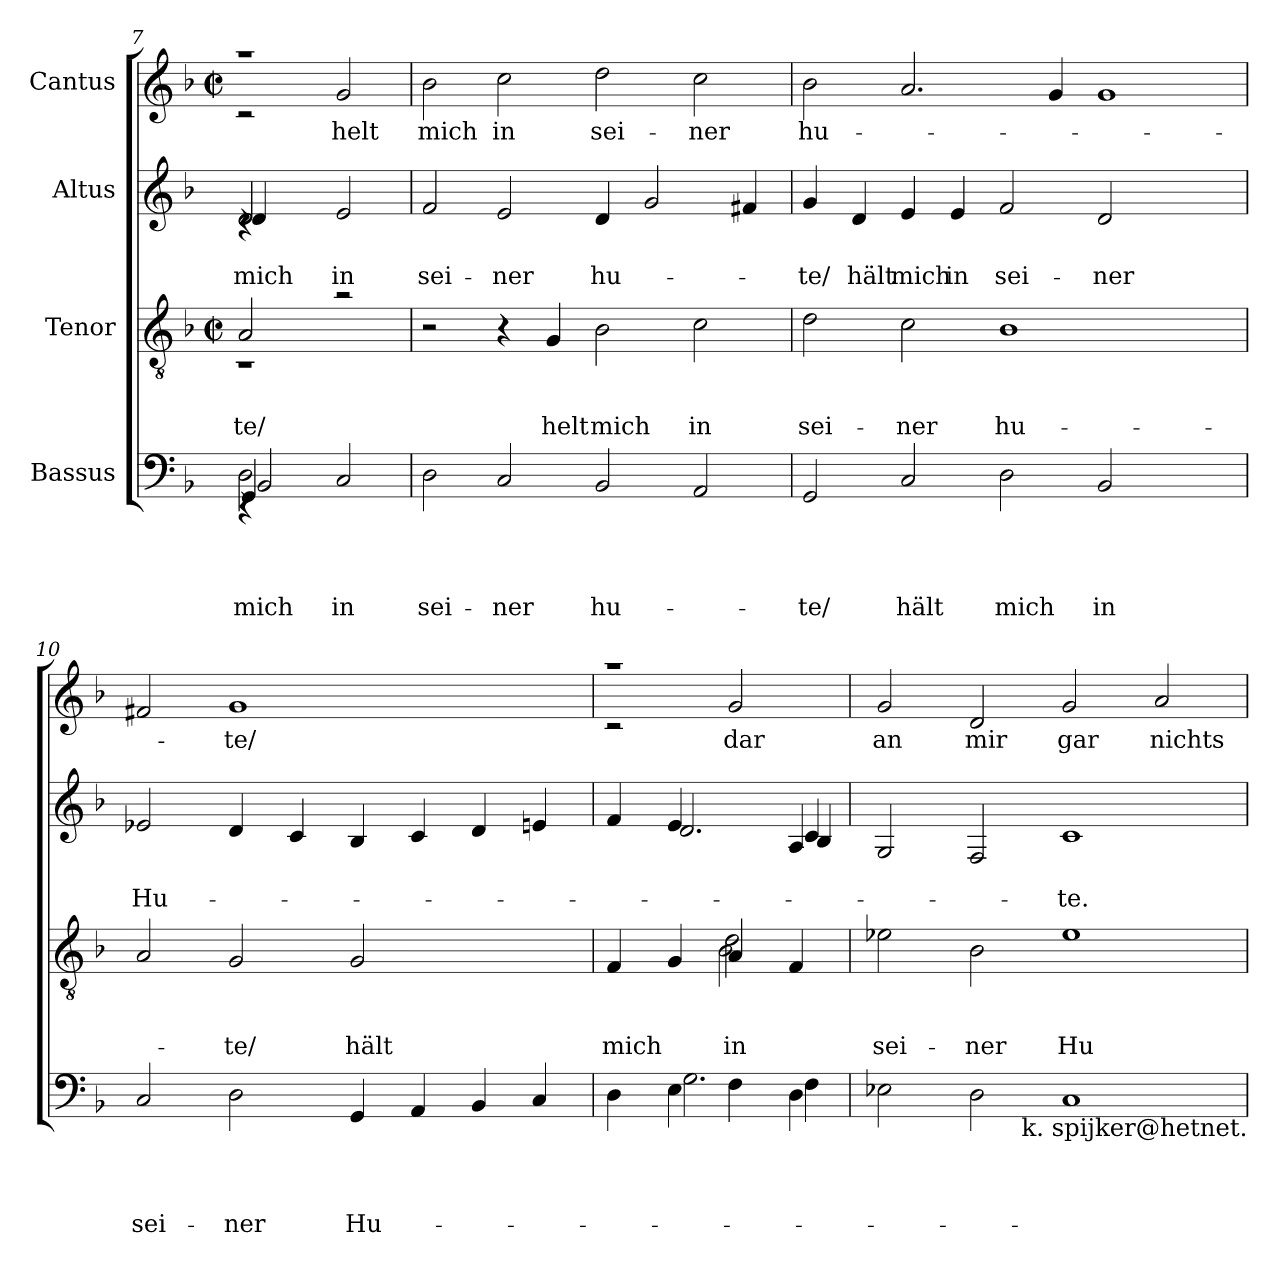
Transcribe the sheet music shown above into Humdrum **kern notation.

**kern	**text	**text	**text	**text	**kern	**text	**text	**text	**kern	**text	**text	**kern	**text
*part4	*part4	*part4	*part4	*part4	*part3	*part3	*part3	*part3	*part2	*part2	*part2	*part1	*part1
*staff4	*staff4	*staff4	*staff4	*staff4	*staff3	*staff3	*staff3	*staff3	*staff2	*staff2	*staff2	*staff1	*staff1
*I"Bassus	*	*	*	*	*I"Tenor	*	*	*	*I"Altus	*	*	*I"Cantus	*
!!LO:LB:g=z
*clefF4	*	*	*	*	*clefGv2	*	*	*	*clefG2	*	*	*clefG2	*
*k[b-]	*	*	*	*	*k[b-]	*	*	*	*k[b-]	*	*	*k[b-]	*
*F:	*	*	*	*	*F:	*	*	*	*F:	*	*	*F:	*
*	*	*	*	*	*M2/2	*	*	*	*	*	*	*M2/2	*
*	*	*	*	*	*met(c|)	*	*	*	*	*	*	*met(c|)	*
=7	=7	=7	=7	=7	=7	=7	=7	=7	=7	=7	=7	=7	=7
!	!	!	!	!	!	!	!	!	!	!	!	!LO:TX:a:t=1 1	!
!	!	!	!	!LO:LY:b	!	!	!	!	!	!	!	!	!
*^	*	*	*	*	*	*	*	*	*	*	*	*	*
*	*^	*	*	*	*	*	*	*	*	*	*	*	*	*
!	!	!	!	!	!	!LO:LY:b	!	!	!	!	!	!	!	!	!
*	*	*^	*	*	*	*	*	*	*	*	*	*	*	*	*
!	!	!	!	!	!	!	!LO:LY:b	!	!	!	!LO:LY:b	!	!	!LO:LY:b	!	!
*	*	*	*	*	*	*	*	*^	*	*	*	*^	*	*	*	*
*	*	*	*	*	*	*	*	*	*	*	*	*	*	*^	*	*	*	*
!	!	!	!	!	!	!	!	!	!	!	!	!	!	!	!	!	!LO:LY:b	!	!
*	*	*	*	*	*	*	*	*	*	*	*	*	*	*	*^	*	*	*	*
!	!	!	!	!	!	!	!	!	!	!	!	!	!	!	!	!	!	!LO:LY:b	!	!
*	*	*	*	*	*	*	*	*	*	*	*	*	*	*	*	*	*	*	*^	*
2D\	4rEE	4GG/	2BB-/	.	.	.	mich	2A/	1rC	.	.	-te/	2d/	4rc	4d/	2d/	.	mich	1raa	2rc	.
.	2.ryy	2.ryy	.	.	.	.	.	.	.	.	.	.	.	2.ryy	2.ryy	.	.	.	.	.	.
!	!	!	!	!	!	!	!LO:LY:b	!	!	!	!	!	!	!	!	!	!	!LO:LY:b	!	!	!LO:LY:b
2ryy	.	.	2C/	.	.	.	in	2ra	.	.	.	.	2ryy	.	.	2e/	.	in	.	2g/	helt
*	*	*	*	*	*	*	*	*v	*v	*	*	*	*	*	*	*	*	*	*	*	*
=8	=8	=8	=8	=8	=8	=8	=8	=8	=8	=8	=8	=8	=8	=8	=8	=8	=8	=8	=8	=8
!	!	!	!	!	!	!	!LO:LY:b	!	!	!	!	!	!	!	!	!	!LO:LY:b	!	!	!LO:LY:b
*	*	*	*	*	*	*	*	*	*	*	*	*v	*v	*v	*v	*	*	*	*	*
*v	*v	*v	*v	*	*	*	*	*	*	*	*	*	*	*	*v	*v	*
2D\	.	.	.	sei-	2r	.	.	.	2f/	.	sei-	2b-\	mich
!	!	!	!	!LO:LY:b	!	!	!	!	!	!	!LO:LY:b	!	!LO:LY:b
2C/	.	.	.	-ner	4r	.	.	.	2e/	.	-ner	2cc\	in
!	!	!	!	!	!	!	!	!LO:LY:b	!	!	!	!	!
.	.	.	.	.	4G/	.	.	helt	.	.	.	.	.
!	!	!	!	!LO:LY:b	!	!	!	!LO:LY:b	!	!	!LO:LY:b	!	!LO:LY:b
2BB-/	.	.	.	hu-	2B-\	.	.	mich	4d/	.	hu-	2dd\	sei-
.	.	.	.	.	.	.	.	.	2g/	.	.	.	.
!	!	!	!	!	!	!	!	!LO:LY:b	!	!	!	!	!LO:LY:b
2AA/	.	.	.	.	2c\	.	.	in	.	.	.	2cc\	-ner
.	.	.	.	.	.	.	.	.	4f#X/	.	.	.	.
=9	=9	=9	=9	=9	=9	=9	=9	=9	=9	=9	=9	=9	=9
!	!	!	!	!LO:LY:b	!	!	!	!LO:LY:b	!	!	!LO:LY:b	!	!LO:LY:b
2GG/	.	.	.	-te/	2d\	.	.	sei-	4g/	.	-te/	2b-\	hu-
!	!	!	!	!	!	!	!	!	!	!	!LO:LY:b	!	!
.	.	.	.	.	.	.	.	.	4d/	.	hält	.	.
!	!	!	!	!LO:LY:b	!	!	!	!LO:LY:b	!	!	!LO:LY:b	!	!
2C/	.	.	.	hält	2c\	.	.	-ner	4e/	.	mich	2.a/	.
!	!	!	!	!	!	!	!	!	!	!	!LO:LY:b	!	!
.	.	.	.	.	.	.	.	.	4e/	.	in	.	.
!	!	!	!	!LO:LY:b	!	!	!	!LO:LY:b	!	!	!LO:LY:b	!	!
2D\	.	.	.	mich	1B-	.	.	hu-	2f/	.	sei-	.	.
.	.	.	.	.	.	.	.	.	.	.	.	4g/	.
!	!	!	!	!LO:LY:b	!	!	!	!	!	!	!LO:LY:b	!	!
2BB-/	.	.	.	in	.	.	.	.	2d/	.	-ner	1g	.
2ryy	.	.	.	.	2ryy	.	.	.	2ryy	.	.	.	.
=10	=10	=10	=10	=10	=10	=10	=10	=10	=10	=10	=10	=10	=10
!	!	!	!	!LO:LY:b	!	!	!	!	!	!	!LO:LY:b	!	!
2C/	.	.	.	sei-	2A/	.	.	.	2e-X/	.	Hu-	2f#X/	.
!	!	!	!	!LO:LY:b	!	!	!	!LO:LY:b	!	!	!	!	!LO:LY:b
2D\	.	.	.	-ner	2G/	.	.	-te/	4d/	.	.	1g	-te/
.	.	.	.	.	.	.	.	.	4c/	.	.	.	.
!	!	!	!	!LO:LY:b	!	!	!	!LO:LY:b	!	!	!	!	!
4GG/	.	.	.	Hu-	2G/	.	.	hält	4B-/	.	.	.	.
4AA/	.	.	.	.	.	.	.	.	4c/	.	.	.	.
4BB-/	.	.	.	.	2ryy	.	.	.	4d/	.	.	2ryy	.
4C/	.	.	.	.	.	.	.	.	4en/	.	.	.	.
!!LO:LB:g=z
=11	=11	=11	=11	=11	=11	=11	=11	=11	=11	=11	=11	=11	=11
*^	*	*	*	*	*	*	*	*	*	*	*	*	*
*	*^	*	*	*	*	*	*	*	*	*	*	*	*	*
!	!	!	!	!	!	!	!	!	!	!	!	!	!	!LO:TX:a:t=1 5	!
!	!	!	!	!	!	!	!	!	!	!LO:LY:b	!	!	!	!	!
*	*	*	*	*	*	*	*^	*	*	*	*^	*	*	*^	*
*	*	*	*	*	*	*	*	*^	*	*	*	*	*^	*	*	*	*	*
*	*	*	*	*	*	*	*	*	*	*	*	*	*	*	*^	*	*	*	*	*
4D\	4ryy	2.ryy	.	.	.	.	4F/	2ryy	2ryy	.	.	mich	4f/	4ryy	2.ryy	2.ryy	.	.	1raa	2rc	.
4E\	2.G\	.	.	.	.	.	4G/	.	.	.	.	.	4e/	2.d/	.	.	.	.	.	.	.
!	!	!	!	!	!	!	!	!	!	!	!	!LO:LY:b	!	!	!	!	!	!	!	!	!LO:LY:b
4F\	.	.	.	.	.	.	4A/	2B-\	2d\	.	.	in	4ryy	.	.	.	.	.	.	2g/	dar-
4D\	.	4F\	.	.	.	.	4F/	.	.	.	.	.	4A/	.	4c/	4B-/	.	.	.	.	.
*	*	*	*	*	*	*	*v	*v	*v	*	*	*	*	*	*	*	*	*	*v	*v	*
=12	=12	=12	=12	=12	=12	=12	=12	=12	=12	=12	=12	=12	=12	=12	=12	=12	=12	=12
!	!	!	!	!	!	!	!	!	!	!LO:LY:b	!	!	!	!	!	!	!	!LO:LY:b
*v	*v	*v	*	*	*	*	*	*	*	*	*v	*v	*v	*v	*	*	*	*
2E-X\	.	.	.	.	2e-X\	.	.	sei-	2G/	.	.	2g/	-an
!	!	!	!	!	!	!	!	!LO:LY:b:rj	!	!	!	!	!LO:LY:b
2D\	.	.	.	.	2B-\	.	.	-ner	2F/	.	.	2d/	mir
!	!	!	!	!	!	!	!	!LO:LY:b	!	!	!LO:LY:b	!	!LO:LY:b
1C	.	.	.	.	1e-	.	.	Hu-	1c	.	-te.	2g/	gar
!	!	!	!	!	!	!	!	!	!	!	!	!	!LO:LY:b
.	.	.	.	.	.	.	.	.	.	.	.	2a/	nichts
!LO:TX:b:t=k. spijker@hetnet.	!	!	!	!	!	!	!	!	!	!	!	!	!
=	=	=	=	=	=	=	=	=	=	=	=	=	=
*-	*-	*-	*-	*-	*-	*-	*-	*-	*-	*-	*-	*-	*-
